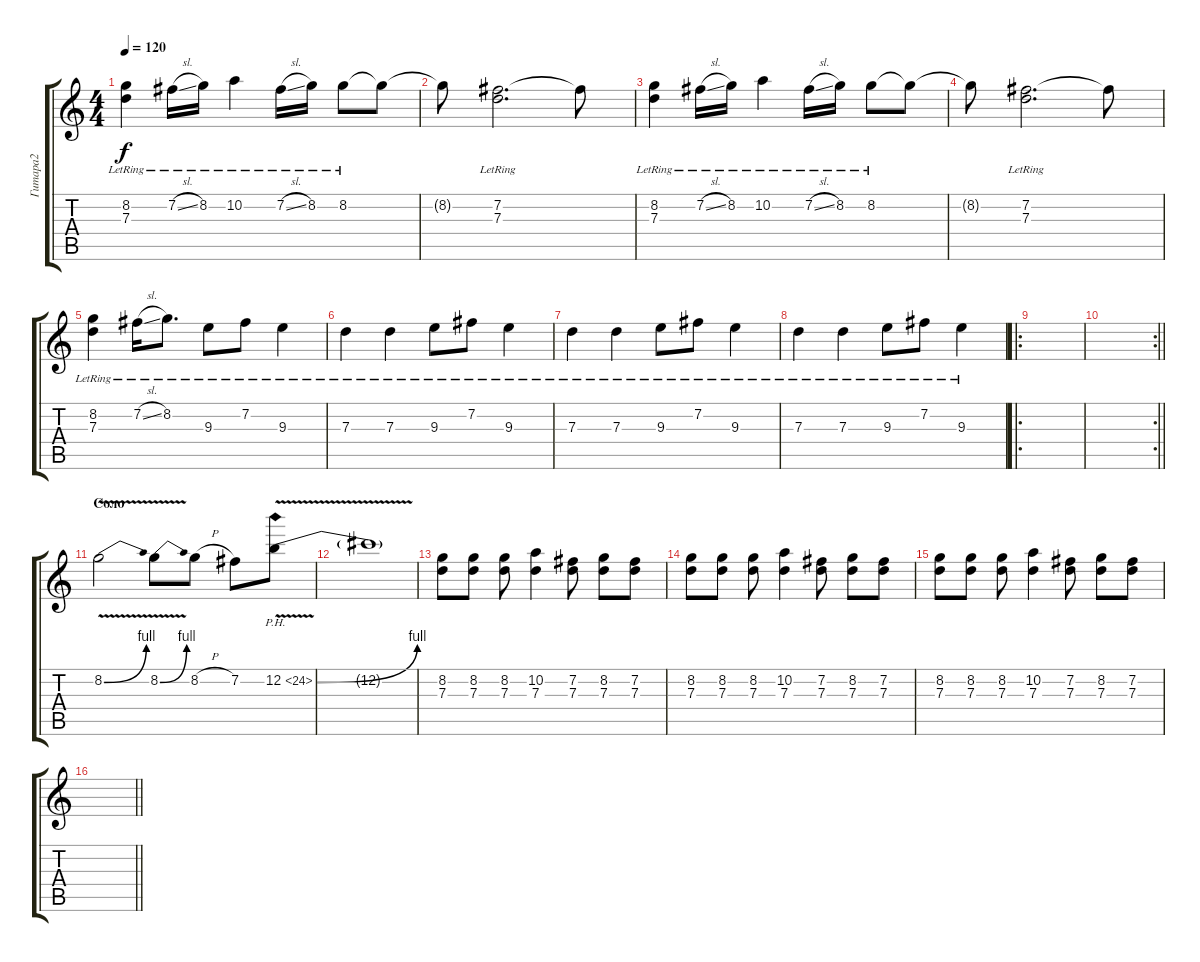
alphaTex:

\track ("Гитара2" "Гитара2") {instrument distortionguitar}
\staff {score tabs}
\tuning (E4 B3 G3 D3 A2 E2) {hide}
\ts (4 4)
\tempo 120
\clef g2
\ks c
(8.2{lr} 7.3{lr}).4{dy f volume 16 instrument electricguitarclean} 7.2{sl lr}.16 8.2{lr}.16 10.2{lr}.4 7.2{sl lr}.16 8.2{lr}.16 8.2{lr}.8 8.2{t}.8 |
8.2{t}.8 (7.2{lr} 7.3{lr}).2{d} 7.2{t}.8 |
(8.2{lr} 7.3{lr}).4 7.2{sl lr}.16 8.2{lr}.16 10.2{lr}.4 7.2{sl lr}.16 8.2{lr}.16 8.2{lr}.8 8.2{t}.8 |
8.2{t}.8 (7.2{lr} 7.3{lr}).2{d} 7.2{t}.8 |
(8.2{lr} 7.3{lr}).4 7.2{sl lr}.16 8.2{lr}.8{d} 9.3{lr}.8 7.2{lr}.8 9.3{lr}.4 |
7.3{lr}.4 7.3{lr}.4 9.3{lr}.8 7.2{lr}.8 9.3{lr}.4 |
7.3{lr}.4 7.3{lr}.4 9.3{lr}.8 7.2{lr}.8 9.3{lr}.4 |
7.3{lr}.4 7.3{lr}.4 9.3{lr}.8 7.2{lr}.8 9.3{lr}.4 |
\ro
|
\rc 2
\barLineRight lightlight
|
\section ("" "Соло")
8.2{be (bend 0 0 60 4) v}.2{volume 16 instrument distortionguitar} 8.2{be (bend 0 0 60 4) v}.8{volume 16 instrument distortionguitar} 8.2{h}.8 7.2.8 12.2{be (bend 0 0 60 4) ph 12 v}.8 |
12.2{t}.1 |
(8.2 7.3).8 (8.2 7.3).8 (8.2 7.3).8 (10.2 7.3).4 (7.2 7.3).8 (8.2 7.3).8 (7.2 7.3).8 |
(8.2 7.3).8 (8.2 7.3).8 (8.2 7.3).8 (10.2 7.3).4 (7.2 7.3).8 (8.2 7.3).8 (7.2 7.3).8 |
(8.2 7.3).8 (8.2 7.3).8 (8.2 7.3).8 (10.2 7.3).4 (7.2 7.3).8 (8.2 7.3).8 (7.2 7.3).8 |
\barLineRight lightlight
